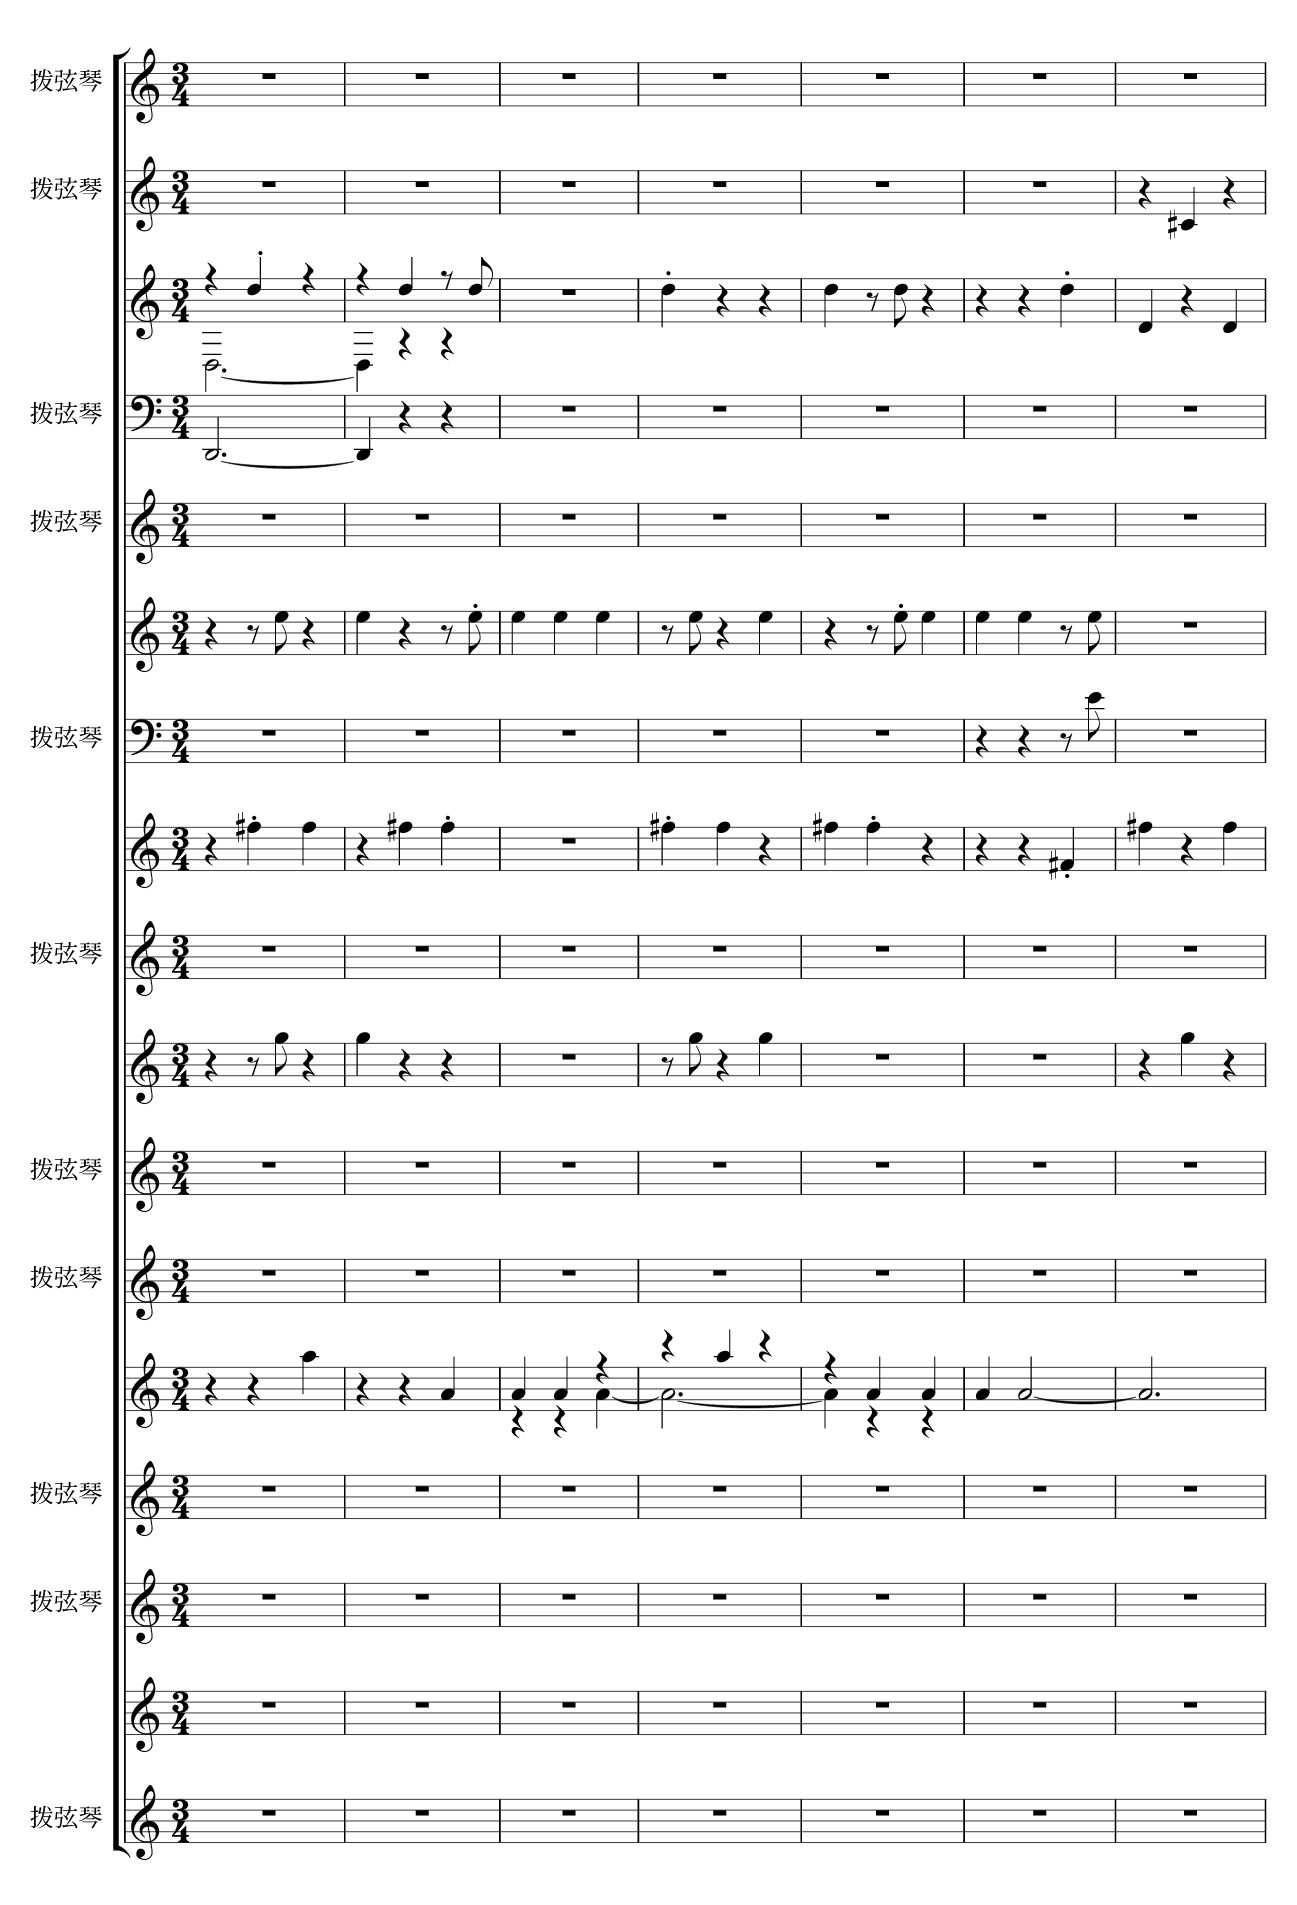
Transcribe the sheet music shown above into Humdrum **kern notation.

**kern	**kern	**kern	**kern	**kern	**kern	**kern	**kern	**kern	**kern	**kern	**kern	**kern	**kern	**kern	**kern	**kern
*part11	*part11	*part10	*part9	*part9	*part8	*part7	*part7	*part6	*part6	*part5	*part5	*part4	*part3	*part3	*part2	*part1
*staff17	*staff16	*staff15	*staff14	*staff13	*staff12	*staff11	*staff10	*staff9	*staff8	*staff7	*staff6	*staff5	*staff4	*staff3	*staff2	*staff1
*I"拨弦琴	*	*I"拨弦琴	*I"拨弦琴	*	*I"拨弦琴	*I"拨弦琴	*	*I"拨弦琴	*	*I"拨弦琴	*	*I"拨弦琴	*I"拨弦琴	*	*I"拨弦琴	*I"拨弦琴
*clefG2	*clefG2	*clefG2	*clefG2	*clefG2	*clefG2	*clefG2	*clefG2	*clefG2	*clefG2	*clefF4	*clefG2	*clefG2	*clefF4	*clefG2	*clefG2	*clefG2
*k[]	*k[]	*k[]	*k[]	*k[]	*k[]	*k[]	*k[]	*k[]	*k[]	*k[]	*k[]	*k[]	*k[]	*k[]	*k[]	*k[]
*M3/4	*M3/4	*M3/4	*M3/4	*M3/4	*M3/4	*M3/4	*M3/4	*M3/4	*M3/4	*M3/4	*M3/4	*M3/4	*M3/4	*M3/4	*M3/4	*M3/4
*MM179	*MM179	*MM179	*MM179	*MM179	*MM179	*MM179	*MM179	*MM179	*MM179	*MM179	*MM179	*MM179	*MM179	*MM179	*MM179	*MM179
=1	=1	=1	=1	=1	=1	=1	=1	=1	=1	=1	=1	=1	=1	=1	=1	=1
*	*	*	*	*	*	*	*	*	*	*	*	*	*	*^	*	*
2.r	2.r	2.r	2.r	4r	2.r	2.r	4r	2.r	4r	2.r	4r	2.r	[2.DD/	4r	[2.D\	2.r	2.r
.	.	.	.	4r	.	.	8r	.	4ff#X'\	.	8r	.	.	4dd'/	.	.	.
.	.	.	.	.	.	.	8gg\	.	.	.	8ee\	.	.	.	.	.	.
.	.	.	.	4aa\	.	.	4r	.	4ff#\	.	4r	.	.	4r	.	.	.
=2	=2	=2	=2	=2	=2	=2	=2	=2	=2	=2	=2	=2	=2	=2	=2	=2	=2
2.r	2.r	2.r	2.r	4r	2.r	2.r	4gg\	2.r	4r	2.r	4ee\	2.r	4DD/]	4r	4D\]	2.r	2.r
.	.	.	.	4r	.	.	4r	.	4ff#X\	.	4r	.	4r	4dd/	4r	.	.
.	.	.	.	4a/	.	.	4r	.	4ff#'\	.	8r	.	4r	8r	4r	.	.
.	.	.	.	.	.	.	.	.	.	.	8ee'\	.	.	8dd/	.	.	.
*	*	*	*	*	*	*	*	*	*	*	*	*	*	*v	*v	*	*
=3	=3	=3	=3	=3	=3	=3	=3	=3	=3	=3	=3	=3	=3	=3	=3	=3
*	*	*	*	*^	*	*	*	*	*	*	*	*	*	*	*	*
2.r	2.r	2.r	2.r	4a/	4r	2.r	2.r	2.r	2.r	2.r	2.r	4ee\	2.r	2.r	2.r	2.r	2.r
.	.	.	.	4a/	4r	.	.	.	.	.	.	4ee\	.	.	.	.	.
.	.	.	.	4r	[4a\	.	.	.	.	.	.	4ee\	.	.	.	.	.
=4	=4	=4	=4	=4	=4	=4	=4	=4	=4	=4	=4	=4	=4	=4	=4	=4	=4
2.r	2.r	2.r	2.r	4r	2.a\_	2.r	2.r	8r	2.r	4ff#X'\	2.r	8r	2.r	2.r	4dd'\	2.r	2.r
.	.	.	.	.	.	.	.	8gg\	.	.	.	8ee\	.	.	.	.	.
.	.	.	.	4aa/	.	.	.	4r	.	4ff#\	.	4r	.	.	4r	.	.
.	.	.	.	4r	.	.	.	4gg\	.	4r	.	4ee\	.	.	4r	.	.
=5	=5	=5	=5	=5	=5	=5	=5	=5	=5	=5	=5	=5	=5	=5	=5	=5	=5
2.r	2.r	2.r	2.r	4r	4a\]	2.r	2.r	2.r	2.r	4ff#X\	2.r	4r	2.r	2.r	4dd\	2.r	2.r
.	.	.	.	4a/	4r	.	.	.	.	4ff#'\	.	8r	.	.	8r	.	.
.	.	.	.	.	.	.	.	.	.	.	.	8ee'\	.	.	8dd\	.	.
.	.	.	.	4a/	4r	.	.	.	.	4r	.	4ee\	.	.	4r	.	.
*	*	*	*	*v	*v	*	*	*	*	*	*	*	*	*	*	*	*
=6	=6	=6	=6	=6	=6	=6	=6	=6	=6	=6	=6	=6	=6	=6	=6	=6
2.r	2.r	2.r	2.r	4a/	2.r	2.r	2.r	2.r	4r	4r	4ee\	2.r	2.r	4r	2.r	2.r
.	.	.	.	[2a/	.	.	.	.	4r	4r	4ee\	.	.	4r	.	.
.	.	.	.	.	.	.	.	.	4f#X'/	8r	8r	.	.	4dd'\	.	.
.	.	.	.	.	.	.	.	.	.	8e\	8ee\	.	.	.	.	.
=7	=7	=7	=7	=7	=7	=7	=7	=7	=7	=7	=7	=7	=7	=7	=7	=7
2.r	2.r	2.r	2.r	2.a/]	2.r	2.r	4r	2.r	4ff#X\	2.r	2.r	2.r	2.r	4d/	4r	2.r
.	.	.	.	.	.	.	4gg\	.	4r	.	.	.	.	4r	4c#X/	.
.	.	.	.	.	.	.	4r	.	4ff#\	.	.	.	.	4d/	4r	.
=	=	=	=	=	=	=	=	=	=	=	=	=	=	=	=	=
*-	*-	*-	*-	*-	*-	*-	*-	*-	*-	*-	*-	*-	*-	*-	*-	*-
